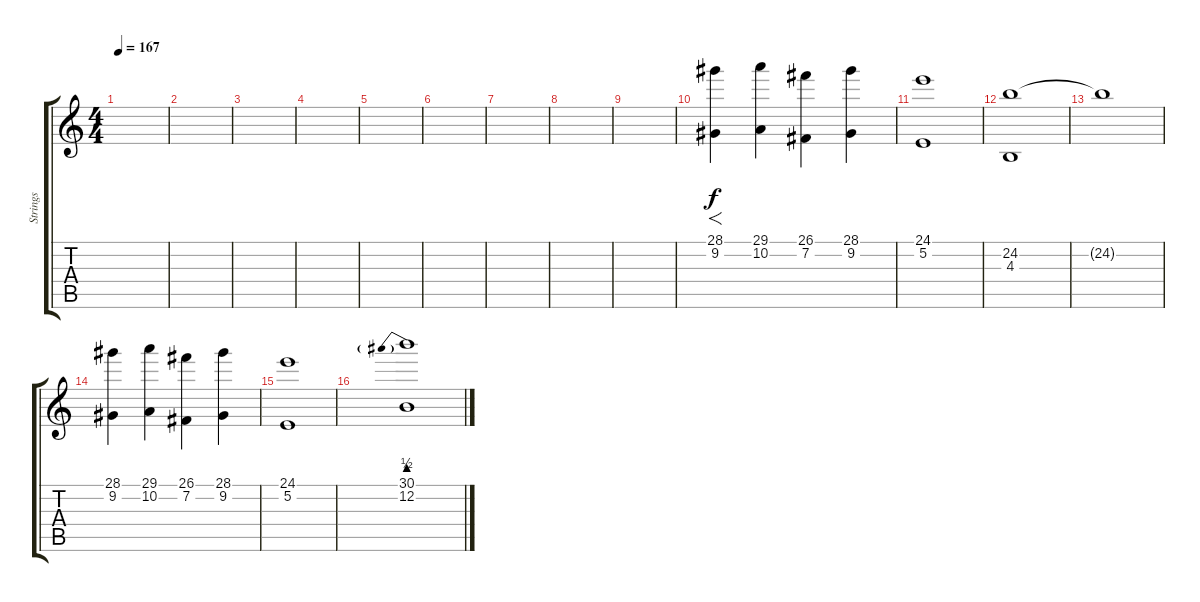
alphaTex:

\track ("Strings" "Strings") {instrument stringensemble1}
\staff {score tabs}
\tuning (E4 B3 G3 D3 A2 E2) {hide}
\ts (4 4)
\tempo 167
\clef g2
\ks c
|
|
|
|
|
|
|
|
|
(28.1 9.2).4{f} (29.1 10.2).4 (26.1 7.2).4 (28.1 9.2).4 |
(24.1 5.2).1 |
(24.2 4.3).1 |
24.2{t}.1 |
(28.1 9.2).4 (29.1 10.2).4 (26.1 7.2).4 (28.1 9.2).4 |
(24.1 5.2).1 |
(30.1{be (prebend 0 2 60 2)} 12.2).1
